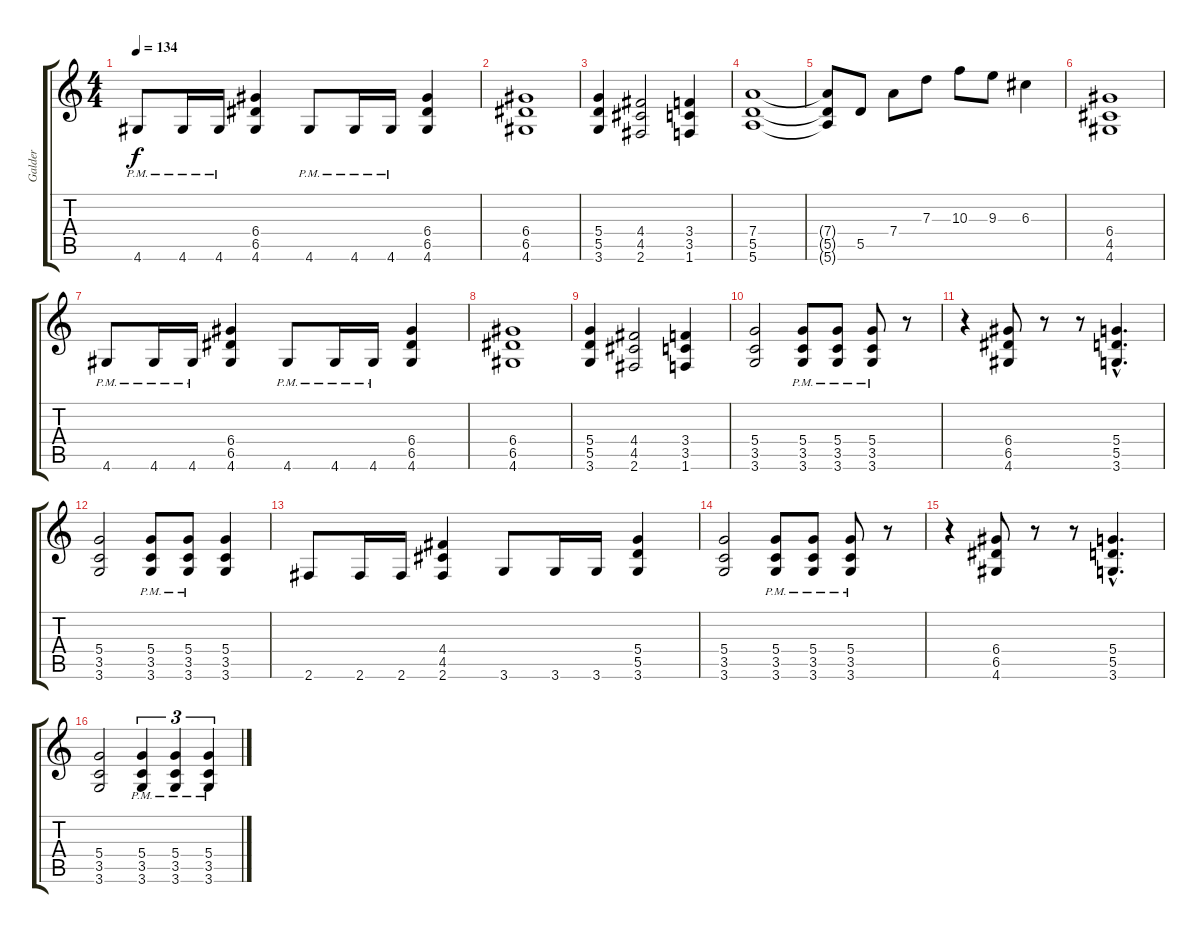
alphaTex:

\track ("Galder" "Galder") {instrument distortionguitar}
\staff {score tabs}
\tuning (E4 B3 G3 D3 A2 E2) {hide}
\ts (4 4)
\tempo 134
\clef g2
\ks c
4.6{pm}.8{dy f} 4.6{pm}.16 4.6{pm}.16 (6.4 6.5 4.6).4 4.6{pm}.8 4.6{pm}.16 4.6{pm}.16 (6.4 6.5 4.6).4 |
(6.4 6.5 4.6).1 |
(5.4 5.5 3.6).4 (4.4 4.5 2.6).2 (3.4 3.5 1.6).4 |
(7.4 5.5 5.6).1 |
(7.4{t} 5.5{t} 5.6{t}).8 5.5.8 7.4.8 7.3.8 10.3.8 9.3.8 6.3.4 |
(6.4 4.5 4.6).1 |
4.6{pm}.8 4.6{pm}.16 4.6{pm}.16 (6.4 6.5 4.6).4 4.6{pm}.8 4.6{pm}.16 4.6{pm}.16 (6.4 6.5 4.6).4 |
(6.4 6.5 4.6).1 |
(5.4 5.5 3.6).4 (4.4 4.5 2.6).2 (3.4 3.5 1.6).4 |
(5.4 3.5 3.6).2 (5.4{pm} 3.5{pm} 3.6{pm}).8 (5.4{pm} 3.5{pm} 3.6{pm}).8 (5.4{pm} 3.5{pm} 3.6{pm}).8 r.8 |
r.4 (6.4 6.5 4.6).8 r.8 r.8 (5.4{hac} 5.5{hac} 3.6{hac}).4{d} |
(5.4 3.5 3.6).2 (5.4{pm} 3.5{pm} 3.6{pm}).8 (5.4{pm} 3.5{pm} 3.6{pm}).8 (5.4 3.5 3.6).4 |
2.6.8 2.6.16 2.6.16 (4.4 4.5 2.6).4 3.6.8 3.6.16 3.6.16 (5.4 5.5 3.6).4 |
(5.4 3.5 3.6).2 (5.4{pm} 3.5{pm} 3.6{pm}).8 (5.4{pm} 3.5{pm} 3.6{pm}).8 (5.4{pm} 3.5{pm} 3.6{pm}).8 r.8 |
r.4 (6.4 6.5 4.6).8 r.8 r.8 (5.4{hac} 5.5{hac} 3.6{hac}).4{d} |
(5.4 3.5 3.6).2 (5.4{pm} 3.5{pm} 3.6{pm}).4{tu (3 2)} (5.4{pm} 3.5{pm} 3.6{pm}).4{tu (3 2)} (5.4{pm} 3.5{pm} 3.6{pm}).4{tu (3 2)}
